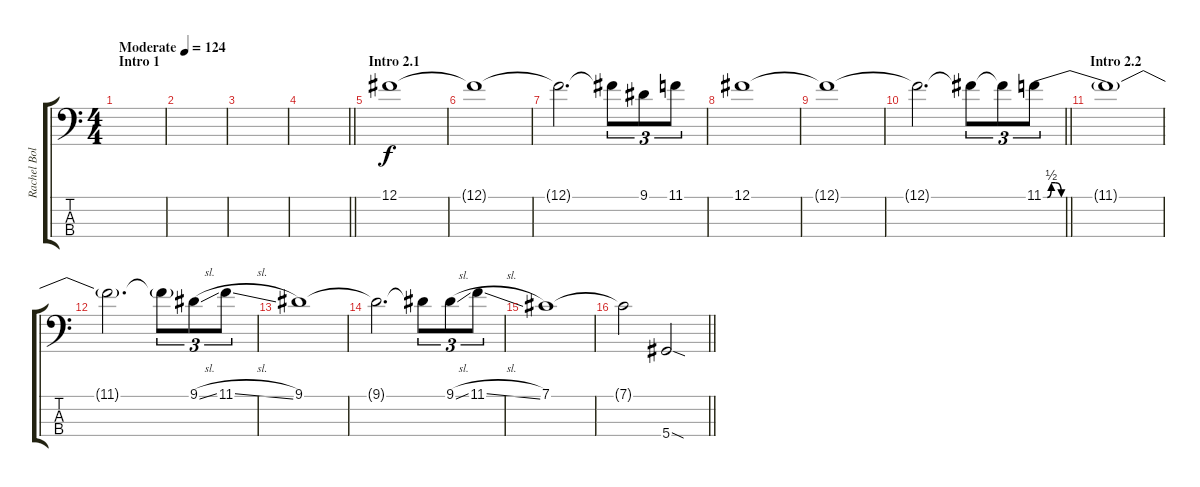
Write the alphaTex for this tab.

\track ("Rachel Bolan" "Rachel Bol") {instrument electricbasspick}
\staff {score tabs}
\tuning (Gb2 Db2 Ab1 Eb1) {hide}
\ts (4 4)
\section ("" "Intro 1")
\tempo (124 "Moderate")
\clef f4
\ks c
|
|
|
\barLineRight lightlight
|
\section ("" "Intro 2.1")
12.1.1{volume 16} |
12.1{t}.1 |
12.1{t}.2{d} 12.1{t}.8{tu (3 2)} 9.1.8{tu (3 2)} 11.1.8{tu (3 2)} |
12.1.1 |
12.1{t}.1 |
\barLineRight lightlight
12.1{t}.2{d} 12.1{t}.8{tu (3 2)} 12.1{t}.8{tu (3 2)} 11.1{be (custom 0 0 2 0 4 2 6 2 9 0 60 0)}.8{tu (3 2)} |
\section ("" "Intro 2.2")
11.1{t}.1 |
11.1{t}.2{d} 11.1{t}.8{tu (3 2)} 9.1{sl}.8{tu (3 2)} 11.1{sl}.8{tu (3 2)} |
9.1.1 |
9.1{t}.2{d} 9.1{t}.8{tu (3 2)} 9.1{sl}.8{tu (3 2)} 11.1{sl}.8{tu (3 2)} |
7.1.1 |
\barLineRight lightlight
7.1{t}.2 5.4{sod}.2
